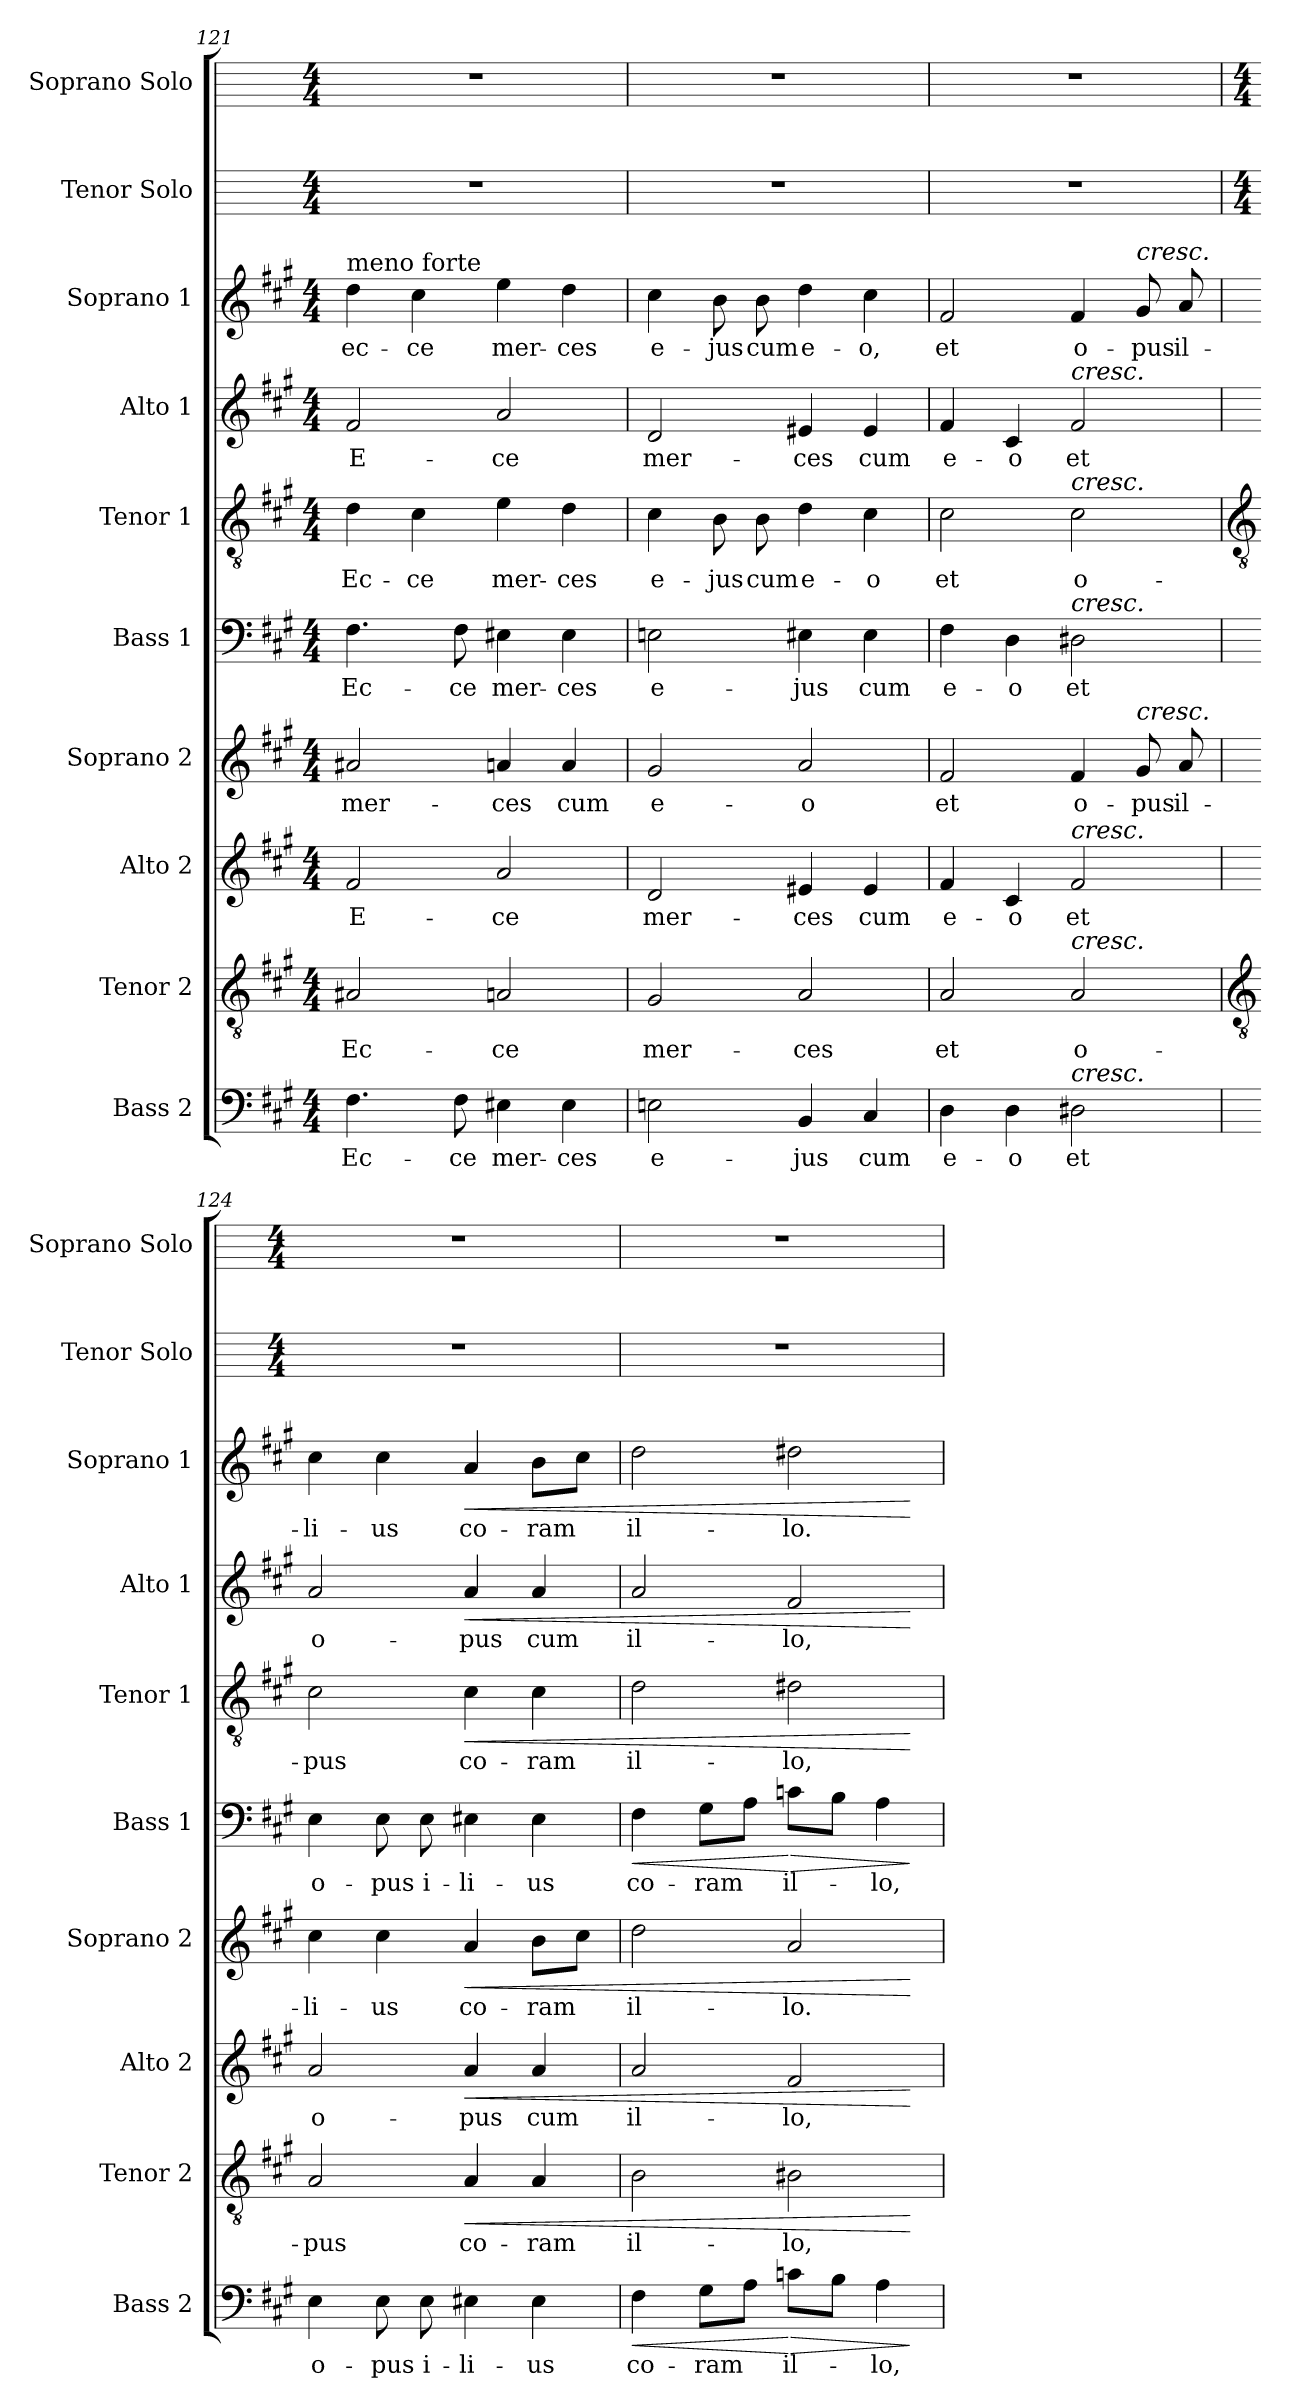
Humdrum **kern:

**kern	**text	**dynam	**kern	**text	**dynam	**kern	**text	**dynam	**kern	**text	**dynam	**kern	**text	**dynam	**kern	**text	**dynam	**kern	**text	**dynam	**kern	**text	**dynam	**kern	**kern
*part10	*part10	*part10	*part9	*part9	*part9	*part8	*part8	*part8	*part7	*part7	*part7	*part6	*part6	*part6	*part5	*part5	*part5	*part4	*part4	*part4	*part3	*part3	*part3	*part2	*part1
*staff10	*staff10	*staff10	*staff9	*staff9	*staff9	*staff8	*staff8	*staff8	*staff7	*staff7	*staff7	*staff6	*staff6	*staff6	*staff5	*staff5	*staff5	*staff4	*staff4	*staff4	*staff3	*staff3	*staff3	*staff2	*staff1
*I"Bass 2	*	*	*I"Tenor 2	*	*	*I"Alto 2	*	*	*I"Soprano 2	*	*	*I"Bass 1	*	*	*I"Tenor 1	*	*	*I"Alto 1	*	*	*I"Soprano 1	*	*	*I"Tenor Solo	*I"Soprano Solo
*I'Bass 2	*	*	*I'Tenor 2	*	*	*I'Alto 2	*	*	*I'Soprano 2	*	*	*I'Bass 1	*	*	*I'Tenor 1	*	*	*I'Alto 1	*	*	*I'Soprano 1	*	*	*I'Tenor Solo	*I'Soprano Solo
*clefF4	*	*	*clefGv2	*	*	*clefG2	*	*	*clefG2	*	*	*clefF4	*	*	*clefGv2	*	*	*clefG2	*	*	*clefG2	*	*	*	*
*k[f#c#g#]	*	*	*k[f#c#g#]	*	*	*k[f#c#g#]	*	*	*k[f#c#g#]	*	*	*k[f#c#g#]	*	*	*k[f#c#g#]	*	*	*k[f#c#g#]	*	*	*k[f#c#g#]	*	*	*	*
*A:	*	*	*A:	*	*	*A:	*	*	*A:	*	*	*A:	*	*	*A:	*	*	*A:	*	*	*A:	*	*	*	*
*M4/4	*	*	*M4/4	*	*	*M4/4	*	*	*M4/4	*	*	*M4/4	*	*	*M4/4	*	*	*M4/4	*	*	*M4/4	*	*	*M4/4	*M4/4
=121	=121	=121	=121	=121	=121	=121	=121	=121	=121	=121	=121	=121	=121	=121	=121	=121	=121	=121	=121	=121	=121	=121	=121	=121	=121
!	!	!	!	!	!	!	!	!	!	!	!	!	!	!	!	!	!	!	!	!	!LO:TX:a:t=meno forte	!	!	!	!
!	!LO:LY:b	!	!	!LO:LY:b	!	!	!LO:LY:b	!	!	!LO:LY:b	!	!	!LO:LY:b	!	!	!LO:LY:b	!	!	!LO:LY:b	!	!	!LO:LY:b	!	!	!
4.F#	Ec-	.	2A#X	Ec-	.	2f#	E-	.	2a#X	mer-	.	4.F#	Ec-	.	4d	Ec-	.	2f#	E-	.	4dd	ec-	.	1r	1r
!	!	!	!	!	!	!	!	!	!	!	!	!	!	!	!	!LO:LY:b	!	!	!	!	!	!LO:LY:b	!	!	!
.	.	.	.	.	.	.	.	.	.	.	.	.	.	.	4c#	-ce	.	.	.	.	4cc#	-ce	.	.	.
!	!LO:LY:b	!	!	!	!	!	!	!	!	!	!	!	!LO:LY:b	!	!	!	!	!	!	!	!	!	!	!	!
8F#	-ce	.	.	.	.	.	.	.	.	.	.	8F#	-ce	.	.	.	.	.	.	.	.	.	.	.	.
!	!LO:LY:b	!	!	!LO:LY:b	!	!	!LO:LY:b	!	!	!LO:LY:b	!	!	!LO:LY:b	!	!	!LO:LY:b	!	!	!LO:LY:b	!	!	!LO:LY:b	!	!	!
4E#X	mer-	.	2An	-ce	.	2a	-ce	.	4an	-ces	.	4E#X	mer-	.	4e	mer-	.	2a	-ce	.	4ee	mer-	.	.	.
!	!LO:LY:b	!	!	!	!	!	!	!	!	!LO:LY:b	!	!	!LO:LY:b	!	!	!LO:LY:b	!	!	!	!	!	!LO:LY:b	!	!	!
4E#	-ces	.	.	.	.	.	.	.	4a	cum	.	4E#	-ces	.	4d	-ces	.	.	.	.	4dd	-ces	.	.	.
=122	=122	=122	=122	=122	=122	=122	=122	=122	=122	=122	=122	=122	=122	=122	=122	=122	=122	=122	=122	=122	=122	=122	=122	=122	=122
!	!LO:LY:b	!	!	!LO:LY:b	!	!	!LO:LY:b	!	!	!LO:LY:b	!	!	!LO:LY:b	!	!	!LO:LY:b	!	!	!LO:LY:b	!	!	!LO:LY:b	!	!	!
2En	e-	.	2G#	mer-	.	2d	mer-	.	2g#	e-	.	2En	e-	.	4c#	e-	.	2d	mer-	.	4cc#	e-	.	1r	1r
!	!	!	!	!	!	!	!	!	!	!	!	!	!	!	!	!LO:LY:b	!	!	!	!	!	!LO:LY:b	!	!	!
.	.	.	.	.	.	.	.	.	.	.	.	.	.	.	8B	-jus	.	.	.	.	8b	-jus	.	.	.
!	!	!	!	!	!	!	!	!	!	!	!	!	!	!	!	!LO:LY:b	!	!	!	!	!	!LO:LY:b	!	!	!
.	.	.	.	.	.	.	.	.	.	.	.	.	.	.	8B	cum	.	.	.	.	8b	cum	.	.	.
!	!LO:LY:b	!	!	!LO:LY:b	!	!	!LO:LY:b	!	!	!LO:LY:b	!	!	!LO:LY:b	!	!	!LO:LY:b	!	!	!LO:LY:b	!	!	!LO:LY:b	!	!	!
4BB	-jus	.	2A	-ces	.	4e#X	-ces	.	2a	-o	.	4E#X	-jus	.	4d	e-	.	4e#X	-ces	.	4dd	e-	.	.	.
!	!LO:LY:b	!	!	!	!	!	!LO:LY:b	!	!	!	!	!	!LO:LY:b	!	!	!LO:LY:b	!	!	!LO:LY:b	!	!	!LO:LY:b	!	!	!
4C#	cum	.	.	.	.	4e#	cum	.	.	.	.	4E#	cum	.	4c#	-o	.	4e#	cum	.	4cc#	-o,	.	.	.
=123	=123	=123	=123	=123	=123	=123	=123	=123	=123	=123	=123	=123	=123	=123	=123	=123	=123	=123	=123	=123	=123	=123	=123	=123	=123
!	!LO:LY:b	!	!	!LO:LY:b	!	!	!LO:LY:b	!	!	!LO:LY:b	!	!	!LO:LY:b	!	!	!LO:LY:b	!	!	!LO:LY:b	!	!	!LO:LY:b	!	!	!
4D	e-	.	2A	et	.	4f#	e-	.	2f#	et	.	4F#	e-	.	2c#	et	.	4f#	e-	.	2f#	et	.	1r	1r
!	!LO:LY:b	!	!	!	!	!	!LO:LY:b	!	!	!	!	!	!LO:LY:b	!	!	!	!	!	!LO:LY:b	!	!	!	!	!	!
4D	-o	.	.	.	.	4c#	-o	.	.	.	.	4D	-o	.	.	.	.	4c#	-o	.	.	.	.	.	.
!	!	!	!	!	!	!	!	!	!	!	!	!	!	!	!	!	!	!LO:TX:a:i:t=cresc.	!	!	!	!	!	!	!
!	!	!	!	!	!	!	!	!	!	!	!	!	!	!	!LO:TX:a:i:t=cresc.	!	!	!	!	!	!	!	!	!	!
!	!	!	!	!	!	!	!	!	!	!	!	!LO:TX:a:i:t=cresc.	!	!	!	!	!	!	!	!	!	!	!	!	!
!	!	!	!	!	!	!LO:TX:a:i:t=cresc.	!	!	!	!	!	!	!	!	!	!	!	!	!	!	!	!	!	!	!
!	!	!	!LO:TX:a:i:t=cresc.	!	!	!	!	!	!	!	!	!	!	!	!	!	!	!	!	!	!	!	!	!	!
!LO:TX:a:i:t=cresc.	!	!	!	!	!	!	!	!	!	!	!	!	!	!	!	!	!	!	!	!	!	!	!	!	!
!	!LO:LY:b	!	!	!LO:LY:b	!	!	!LO:LY:b	!	!	!LO:LY:b	!	!	!LO:LY:b	!	!	!LO:LY:b	!	!	!LO:LY:b	!	!	!LO:LY:b	!	!	!
2D#X	et	.	2A	o-	.	2f#	et	.	4f#	o-	.	2D#X	et	.	2c#	o-	.	2f#	et	.	4f#	o-	.	.	.
!	!	!	!	!	!	!	!	!	!	!	!	!	!	!	!	!	!	!	!	!	!LO:TX:a:i:t=cresc.	!	!	!	!
!	!	!	!	!	!	!	!	!	!LO:TX:a:i:t=cresc.	!	!	!	!	!	!	!	!	!	!	!	!	!	!	!	!
!	!	!	!	!	!	!	!	!	!	!LO:LY:b	!	!	!	!	!	!	!	!	!	!	!	!LO:LY:b	!	!	!
.	.	.	.	.	.	.	.	.	8g#	-pus	.	.	.	.	.	.	.	.	.	.	8g#	-pus	.	.	.
!	!	!	!	!	!	!	!	!	!	!LO:LY:b	!	!	!	!	!	!	!	!	!	!	!	!LO:LY:b	!	!	!
.	.	.	.	.	.	.	.	.	8a	il-	.	.	.	.	.	.	.	.	.	.	8a	il-	.	.	.
!!LO:LB:g=z
=124	=124	=124	=124	=124	=124	=124	=124	=124	=124	=124	=124	=124	=124	=124	=124	=124	=124	=124	=124	=124	=124	=124	=124	=124	=124
*	*	*	*clefGv2	*	*	*	*	*	*	*	*	*	*	*	*clefGv2	*	*	*	*	*	*	*	*	*	*
*	*	*	*	*	*	*	*	*	*	*	*	*	*	*	*	*	*	*	*	*	*	*	*	*M4/4	*M4/4
!	!LO:LY:b	!	!	!LO:LY:b	!	!	!LO:LY:b	!	!	!LO:LY:b	!	!	!LO:LY:b	!	!	!LO:LY:b	!	!	!LO:LY:b	!	!	!LO:LY:b	!	!	!
4E	o-	.	2A	-pus	.	2a	o-	.	4cc#	-li-	.	4E	o-	.	2c#	-pus	.	2a	o-	.	4cc#	-li-	.	1r	1r
!	!LO:LY:b	!	!	!	!	!	!	!	!	!LO:LY:b	!	!	!LO:LY:b	!	!	!	!	!	!	!	!	!LO:LY:b	!	!	!
8E	-pus	.	.	.	.	.	.	.	4cc#	-us	.	8E	-pus	.	.	.	.	.	.	.	4cc#	-us	.	.	.
!	!LO:LY:b	!	!	!	!	!	!	!	!	!	!	!	!LO:LY:b	!	!	!	!	!	!	!	!	!	!	!	!
8E	i-	.	.	.	.	.	.	.	.	.	.	8E	i-	.	.	.	.	.	.	.	.	.	.	.	.
!	!LO:LY:b	!	!	!LO:LY:b	!LO:HP:b	!	!LO:LY:b	!LO:HP:b	!	!LO:LY:b	!LO:HP:b	!	!LO:LY:b	!	!	!LO:LY:b	!LO:HP:b	!	!LO:LY:b	!LO:HP:b	!	!LO:LY:b	!LO:HP:b	!	!
4E#X	-li-	.	4A	co-	<	4a	-pus	<	4a	co-	<	4E#X	-li-	.	4c#	co-	<	4a	-pus	<	4a	co-	<	.	.
!	!LO:LY:b	!	!	!LO:LY:b	!	!	!LO:LY:b	!	!	!LO:LY:b	!	!	!LO:LY:b	!	!	!LO:LY:b	!	!	!LO:LY:b	!	!	!LO:LY:b	!	!	!
4E#	-us	.	4A	-ram	.	4a	cum	.	8bL	-ram	.	4E#	-us	.	4c#	-ram	.	4a	cum	.	8bL	-ram	.	.	.
.	.	.	.	.	.	.	.	.	8cc#J	.	.	.	.	.	.	.	.	.	.	.	8cc#J	.	.	.	.
=125	=125	=125	=125	=125	=125	=125	=125	=125	=125	=125	=125	=125	=125	=125	=125	=125	=125	=125	=125	=125	=125	=125	=125	=125	=125
!	!LO:LY:b	!LO:HP:b	!	!LO:LY:b	!	!	!LO:LY:b	!	!	!LO:LY:b	!	!	!LO:LY:b	!LO:HP:b	!	!LO:LY:b	!	!	!LO:LY:b	!	!	!LO:LY:b	!	!	!
4F#	co-	<	2B	il-	.	2a	il-	.	2dd	il-	.	4F#	co-	<	2d	il-	.	2a	il-	.	2dd	il-	.	1r	1r
!	!LO:LY:b	!	!	!	!	!	!	!	!	!	!	!	!LO:LY:b	!	!	!	!	!	!	!	!	!	!	!	!
8G#L	-ram	.	.	.	.	.	.	.	.	.	.	8G#L	-ram	.	.	.	.	.	.	.	.	.	.	.	.
8AJ	.	.	.	.	.	.	.	.	.	.	.	8AJ	.	.	.	.	.	.	.	.	.	.	.	.	.
!	!LO:LY:b	!LO:HP:n=1:b	!	!LO:LY:b	!	!	!LO:LY:b	!	!	!LO:LY:b	!	!	!LO:LY:b	!LO:HP:n=1:b	!	!LO:LY:b	!	!	!LO:LY:b	!	!	!LO:LY:b	!	!	!
8cnL	il-	[ >	2B#X	-lo,	.	2f#	-lo,	.	2a	-lo.	.	8cnL	il-	[ >	2d#X	-lo,	.	2f#	-lo,	.	2dd#X	-lo.	.	.	.
8BJ	.	.	.	.	.	.	.	.	.	.	.	8BJ	.	.	.	.	.	.	.	.	.	.	.	.	.
!	!LO:LY:b	!	!	!	!	!	!	!	!	!	!	!	!LO:LY:b	!	!	!	!	!	!	!	!	!	!	!	!
4A	-lo,	.	.	.	.	.	.	.	.	.	.	4A	-lo,	.	.	.	.	.	.	.	.	.	.	.	.
.	.	]	.	.	[	.	.	[	.	.	[	.	.	]	.	.	[	.	.	[	.	.	[	.	.
=	=	=	=	=	=	=	=	=	=	=	=	=	=	=	=	=	=	=	=	=	=	=	=	=	=
*-	*-	*-	*-	*-	*-	*-	*-	*-	*-	*-	*-	*-	*-	*-	*-	*-	*-	*-	*-	*-	*-	*-	*-	*-	*-
